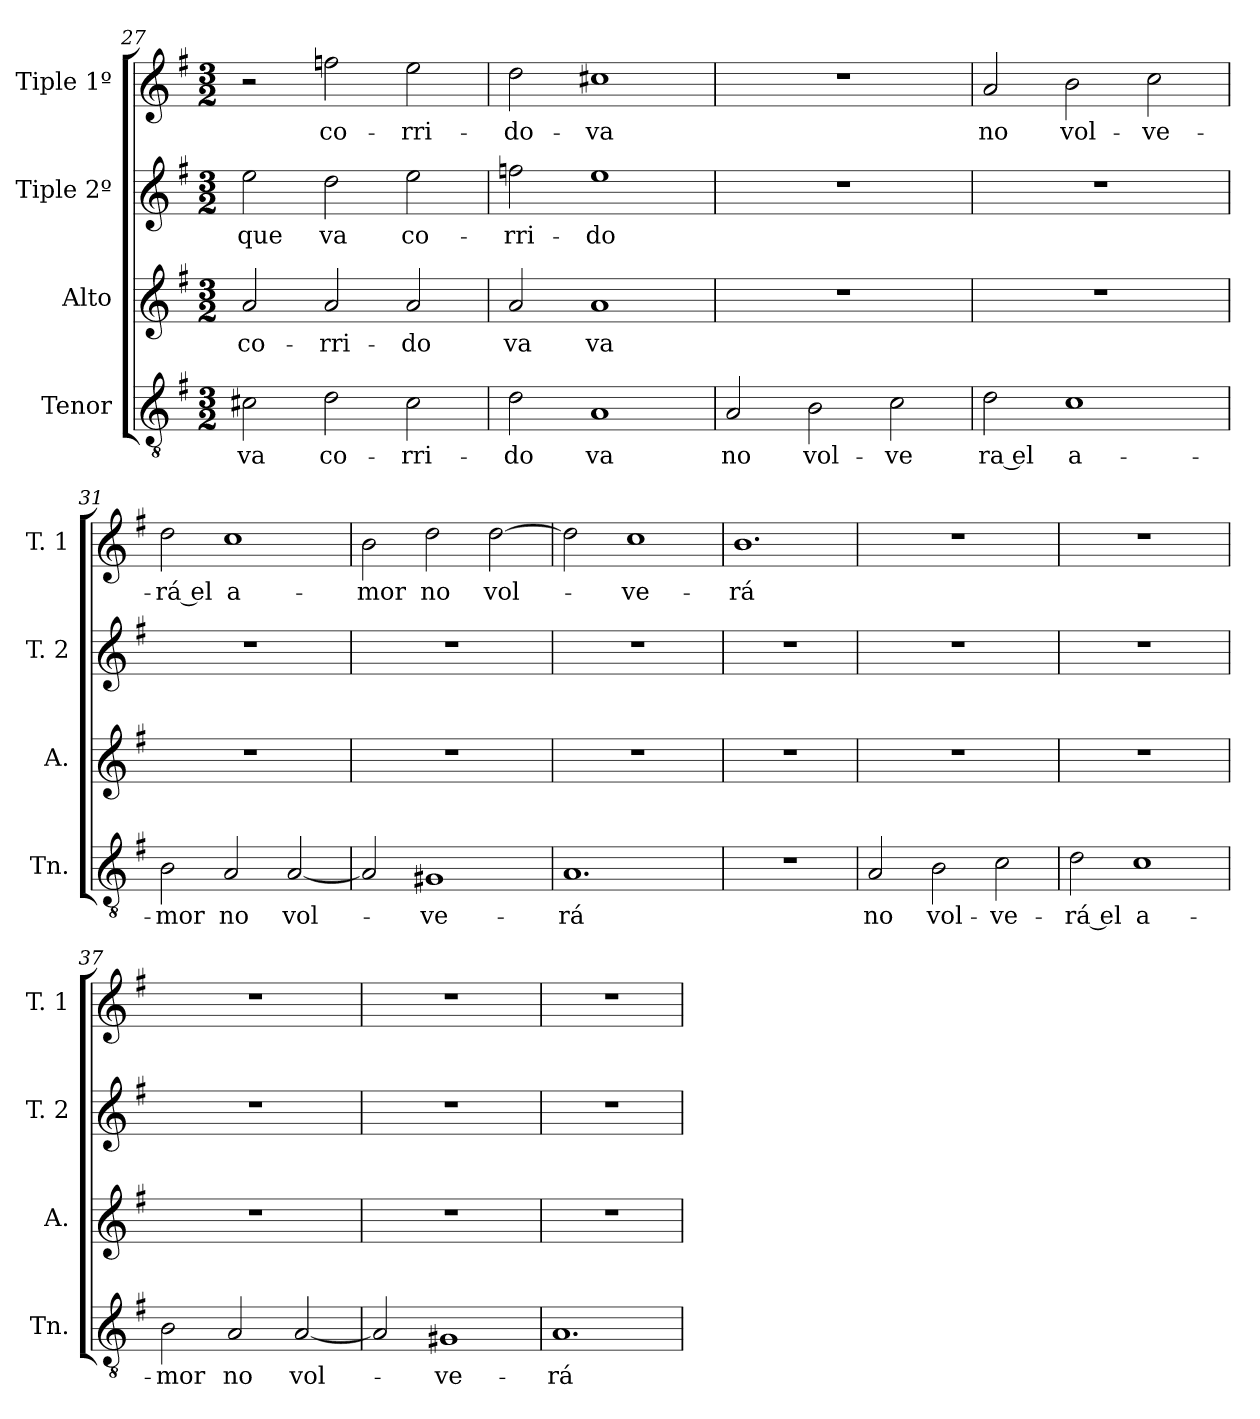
**kern	**text	**kern	**text	**kern	**text	**kern	**text
*part4	*part4	*part3	*part3	*part2	*part2	*part1	*part1
*staff4	*staff4	*staff3	*staff3	*staff2	*staff2	*staff1	*staff1
*I"Tenor	*	*I"Alto	*	*I"Tiple 2º	*	*I"Tiple 1º	*
*I'Tn.	*	*I'A.	*	*I'T. 2	*	*I'T. 1	*
*clefGv2	*	*clefG2	*	*clefG2	*	*clefG2	*
*k[f#]	*	*k[f#]	*	*k[f#]	*	*k[f#]	*
*M3/2	*	*M3/2	*	*M3/2	*	*M3/2	*
=27	=27	=27	=27	=27	=27	=27	=27
2c#X	-va	2a	co-	2ee	que	2r	.
2d	co-	2a	-rri-	2dd	va	2ffn	co-
2c#	-rri-	2a	-do	2ee	co-	2ee	-rri-
=28	=28	=28	=28	=28	=28	=28	=28
2d	-do	2a	va	2ffn	-rri-	2dd	-do-
1A	va	1a	va	1ee	-do	1cc#X	-va
=29	=29	=29	=29	=29	=29	=29	=29
2A	no	1.r	.	1.r	.	1.r	.
2B	vol-	.	.	.	.	.	.
2c	-ve	.	.	.	.	.	.
=30	=30	=30	=30	=30	=30	=30	=30
2d	-ra el	1.r	.	1.r	.	2a	no
1c	a-	.	.	.	.	2b	vol-
.	.	.	.	.	.	2cc	-ve-
=31	=31	=31	=31	=31	=31	=31	=31
2B	-mor	1.r	.	1.r	.	2dd	-rá el
2A	no	.	.	.	.	1cc	a-
[2A	vol-	.	.	.	.	.	.
=32	=32	=32	=32	=32	=32	=32	=32
2A]	.	1.r	.	1.r	.	2b	-mor
1G#X	-ve-	.	.	.	.	2dd	no
.	.	.	.	.	.	[2dd	vol-
=33	=33	=33	=33	=33	=33	=33	=33
1.A	-rá	1.r	.	1.r	.	2dd]	.
.	.	.	.	.	.	1cc	-ve-
=34	=34	=34	=34	=34	=34	=34	=34
1.r	.	1.r	.	1.r	.	1.b	-rá
=35	=35	=35	=35	=35	=35	=35	=35
2A	no	1.r	.	1.r	.	1.r	.
2B	vol-	.	.	.	.	.	.
2c	-ve-	.	.	.	.	.	.
=36	=36	=36	=36	=36	=36	=36	=36
2d	-rá el	1.r	.	1.r	.	1.r	.
1c	a-	.	.	.	.	.	.
=37	=37	=37	=37	=37	=37	=37	=37
2B	-mor	1.r	.	1.r	.	1.r	.
2A	no	.	.	.	.	.	.
[2A	vol-	.	.	.	.	.	.
=38	=38	=38	=38	=38	=38	=38	=38
2A]	.	1.r	.	1.r	.	1.r	.
1G#X	-ve-	.	.	.	.	.	.
=39	=39	=39	=39	=39	=39	=39	=39
1.A	-rá	1.r	.	1.r	.	1.r	.
=	=	=	=	=	=	=	=
*-	*-	*-	*-	*-	*-	*-	*-
